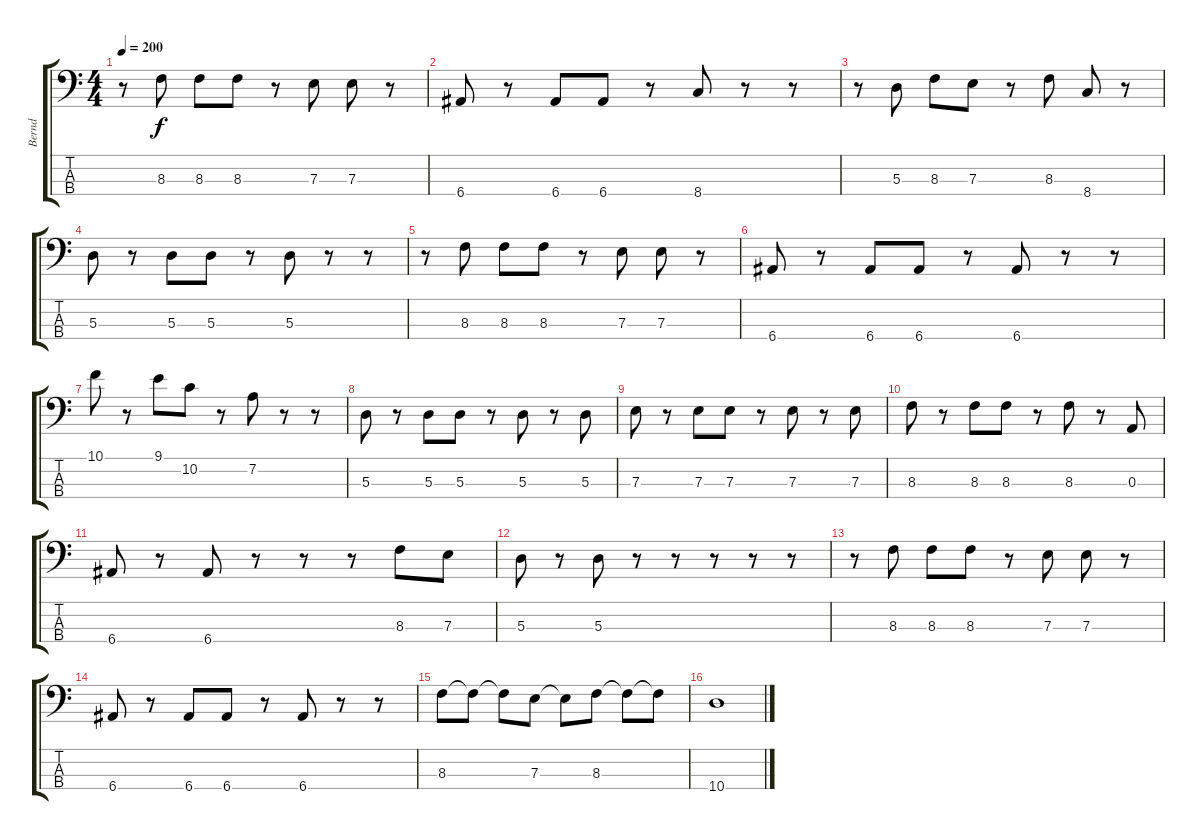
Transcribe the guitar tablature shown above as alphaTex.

\track ("Bernd" "Bernd") {instrument electricbassfinger}
\staff {score tabs}
\tuning (G2 D2 A1 E1) {hide}
\ts (4 4)
\tempo 200
\clef f4
\ks c
r.8{dy f} 8.3.8 8.3.8 8.3.8 r.8 7.3.8 7.3.8 r.8 |
6.4.8 r.8 6.4.8 6.4.8 r.8 8.4.8 r.8 r.8 |
r.8 5.3.8 8.3.8 7.3.8 r.8 8.3.8 8.4.8 r.8 |
5.3.8 r.8 5.3.8 5.3.8 r.8 5.3.8 r.8 r.8 |
r.8 8.3.8 8.3.8 8.3.8 r.8 7.3.8 7.3.8 r.8 |
6.4.8 r.8 6.4.8 6.4.8 r.8 6.4.8 r.8 r.8 |
10.1.8 r.8 9.1.8 10.2.8 r.8 7.2.8 r.8 r.8 |
5.3.8 r.8 5.3.8 5.3.8 r.8 5.3.8 r.8 5.3.8 |
7.3.8 r.8 7.3.8 7.3.8 r.8 7.3.8 r.8 7.3.8 |
8.3.8 r.8 8.3.8 8.3.8 r.8 8.3.8 r.8 0.3.8 |
6.4.8 r.8 6.4.8 r.8 r.8 r.8 8.3.8 7.3.8 |
5.3.8 r.8 5.3.8 r.8 r.8 r.8 r.8 r.8 |
r.8 8.3.8 8.3.8 8.3.8 r.8 7.3.8 7.3.8 r.8 |
6.4.8 r.8 6.4.8 6.4.8 r.8 6.4.8 r.8 r.8 |
8.3.8 8.3{t}.8 8.3{t}.8 7.3.8 7.3{t}.8 8.3.8 8.3{t}.8 8.3{t}.8 |
10.4.1
